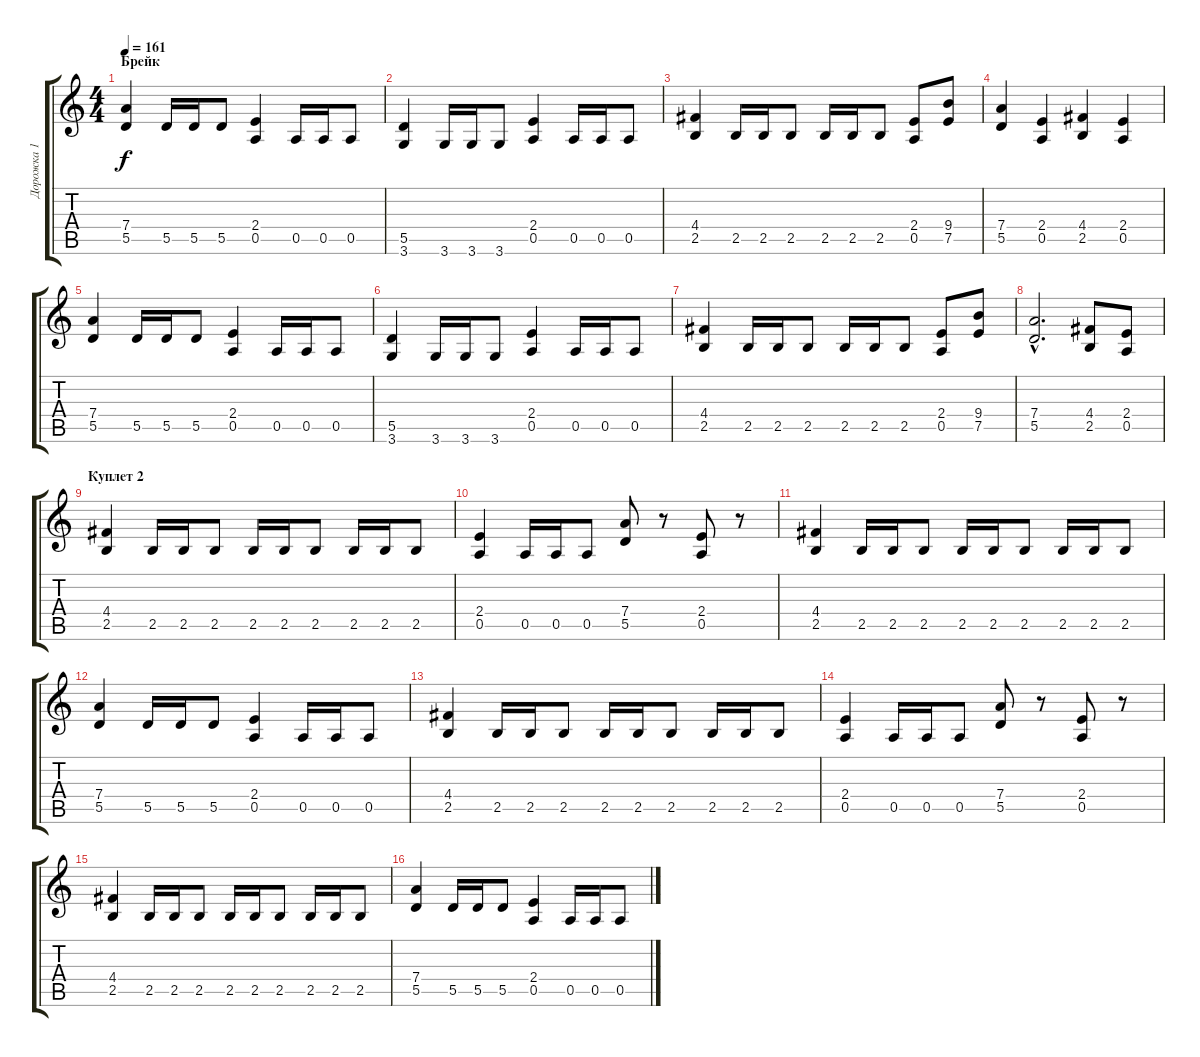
\track ("Дорожка 1" "Дорожка 1") {instrument overdrivenguitar}
\staff {score tabs}
\tuning (E4 B3 G3 D3 A2 E2) {hide}
\ts (4 4)
\section ("" "Брейк")
\tempo 161
\clef g2
\ks c
(7.4 5.5).4{dy f} 5.5.16 5.5.16 5.5.8 (2.4 0.5).4 0.5.16 0.5.16 0.5.8 |
(5.5 3.6).4 3.6.16 3.6.16 3.6.8 (2.4 0.5).4 0.5.16 0.5.16 0.5.8 |
(4.4 2.5).4 2.5.16 2.5.16 2.5.8 2.5.16 2.5.16 2.5.8 (2.4 0.5).8 (9.4 7.5).8 |
(7.4 5.5).4 (2.4 0.5).4 (4.4 2.5).4 (2.4 0.5).4 |
(7.4 5.5).4 5.5.16 5.5.16 5.5.8 (2.4 0.5).4 0.5.16 0.5.16 0.5.8 |
(5.5 3.6).4 3.6.16 3.6.16 3.6.8 (2.4 0.5).4 0.5.16 0.5.16 0.5.8 |
(4.4 2.5).4 2.5.16 2.5.16 2.5.8 2.5.16 2.5.16 2.5.8 (2.4 0.5).8 (9.4 7.5).8 |
(7.4{hac} 5.5{hac}).2{d} (4.4 2.5).8 (2.4 0.5).8 |
\section ("" "Куплет 2")
(4.4 2.5).4 2.5.16 2.5.16 2.5.8 2.5.16 2.5.16 2.5.8 2.5.16 2.5.16 2.5.8 |
(2.4 0.5).4 0.5.16 0.5.16 0.5.8 (7.4 5.5).8 r.8 (2.4 0.5).8 r.8 |
(4.4 2.5).4 2.5.16 2.5.16 2.5.8 2.5.16 2.5.16 2.5.8 2.5.16 2.5.16 2.5.8 |
(7.4 5.5).4 5.5.16 5.5.16 5.5.8 (2.4 0.5).4 0.5.16 0.5.16 0.5.8 |
(4.4 2.5).4 2.5.16 2.5.16 2.5.8 2.5.16 2.5.16 2.5.8 2.5.16 2.5.16 2.5.8 |
(2.4 0.5).4 0.5.16 0.5.16 0.5.8 (7.4 5.5).8 r.8 (2.4 0.5).8 r.8 |
(4.4 2.5).4 2.5.16 2.5.16 2.5.8 2.5.16 2.5.16 2.5.8 2.5.16 2.5.16 2.5.8 |
(7.4 5.5).4 5.5.16 5.5.16 5.5.8 (2.4 0.5).4 0.5.16 0.5.16 0.5.8
